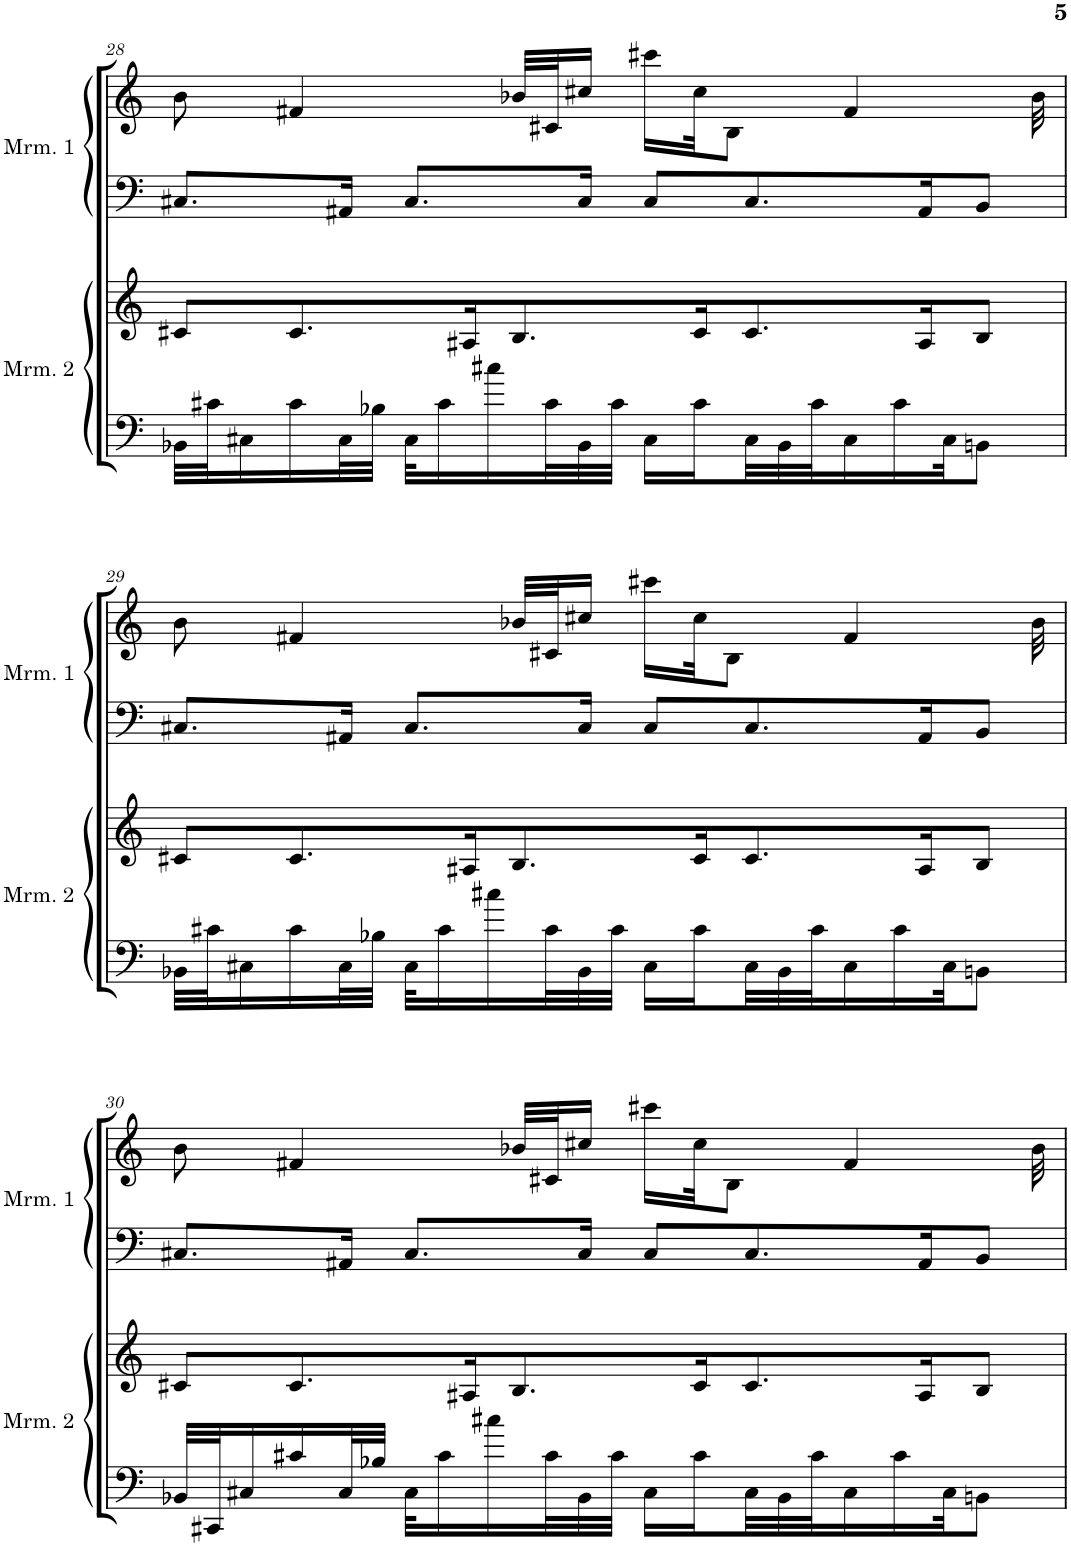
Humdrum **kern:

**kern	**kern	**kern	**kern
*part4	*part3	*part2	*part1
*staff4	*staff3	*staff2	*staff1
*I"Marimba 2	*I"Marimba 2	*I"Marimba 1	*I"Marimba 1
*I'Mrm. 2	*I'Mrm. 2	*I'Mrm. 1	*I'Mrm. 1
!!LO:PB:g=z
*clefF4	*clefG2	*clefF4	*clefG2
*k[]	*k[]	*k[]	*k[]
*M4/4	*M4/4	*M4/4	*M4/4
=28	=28	=28	=28
32BB-X\LLL	8c#X/L	8.C#X/L	8b\
32c#X\J	.	.	.
16C#X\	.	.	.
16c#\	8.c#/	.	4f#X/
32C#\L	.	16AA#X/Jk	.
32B-X\JJJ	.	.	.
32C#\KLL	.	8.C#/L	.
16c#\	.	.	.
.	16A#X/K	.	.
16cc#X\	.	.	.
.	8.B/	.	32b-X/LLL
32c#\L	.	.	32c#X/J
32BB-\	.	16C#/Jk	16cc#X/JJ
32c#\JJJ	.	.	.
16C#\LL	.	8C#/L	16ccc#X\LL
16c#\	16c#/K	.	32cc#\JK
.	.	.	8B\J
32C#\L	8.c#/	8.C#/	.
32BB-\	.	.	.
32c#\J	.	.	.
16C#\	.	.	4f#/
16c#\	.	.	.
.	16A#/K	16AA#/K	.
32C#\JK	.	.	.
8BBn\J	8B/J	8BB/J	.
.	.	.	32b-\
!!LO:LB:g=z
=29	=29	=29	=29
32BB-X\LLL	8c#X/L	8.C#X/L	8b\
32c#X\J	.	.	.
16C#X\	.	.	.
16c#\	8.c#/	.	4f#X/
32C#\L	.	16AA#X/Jk	.
32B-X\JJJ	.	.	.
32C#\KLL	.	8.C#/L	.
16c#\	.	.	.
.	16A#X/K	.	.
16cc#X\	.	.	.
.	8.B/	.	32b-X/LLL
32c#\L	.	.	32c#X/J
32BB-\	.	16C#/Jk	16cc#X/JJ
32c#\JJJ	.	.	.
16C#\LL	.	8C#/L	16ccc#X\LL
16c#\	16c#/K	.	32cc#\JK
.	.	.	8B\J
32C#\L	8.c#/	8.C#/	.
32BB-\	.	.	.
32c#\J	.	.	.
16C#\	.	.	4f#/
16c#\	.	.	.
.	16A#/K	16AA#/K	.
32C#\JK	.	.	.
8BBn\J	8B/J	8BB/J	.
.	.	.	32b-\
!!LO:LB:g=z
=30	=30	=30	=30
32BB-X/LLL	8c#X/L	8.C#X/L	8b\
32CC#X/J	.	.	.
16C#X/	.	.	.
16c#X/	8.c#/	.	4f#X/
32C#/L	.	16AA#X/Jk	.
32B-X/JJJ	.	.	.
32C#\KLL	.	8.C#/L	.
16c#\	.	.	.
.	16A#X/K	.	.
16cc#X\	.	.	.
.	8.B/	.	32b-X/LLL
32c#\L	.	.	32c#X/J
32BB-\	.	16C#/Jk	16cc#X/JJ
32c#\JJJ	.	.	.
16C#\LL	.	8C#/L	16ccc#X\LL
16c#\	16c#/K	.	32cc#\JK
.	.	.	8B\J
32C#\L	8.c#/	8.C#/	.
32BB-\	.	.	.
32c#\J	.	.	.
16C#\	.	.	4f#/
16c#\	.	.	.
.	16A#/K	16AA#/K	.
32C#\JK	.	.	.
8BBn\J	8B/J	8BB/J	.
.	.	.	32b-\
=	=	=	=
*-	*-	*-	*-
